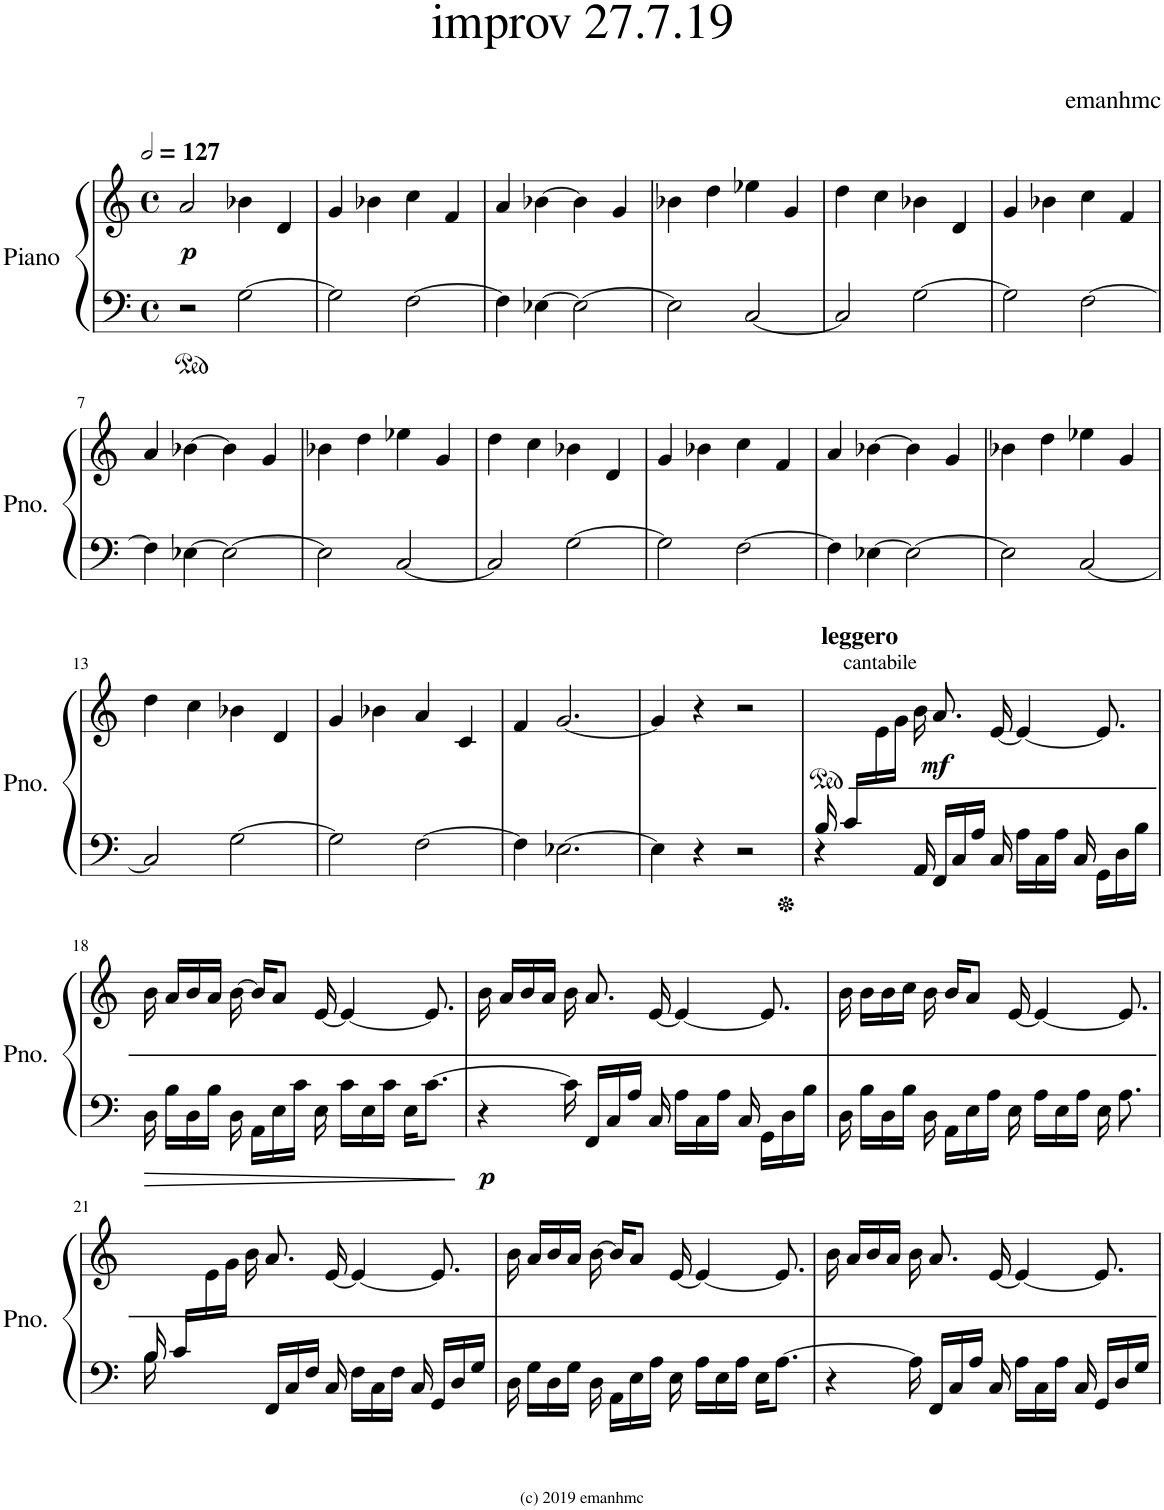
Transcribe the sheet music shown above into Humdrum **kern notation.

**kern	**kern	**dynam	**kern	**kern
*part2	*part2	*part2	*part1	*part1
*staff4	*staff3	*staff3/4	*staff2	*staff1
*I"Piano	*	*	*I"Piano	*
*I'Pno.	*	*	*I'Pno.	*
*clefF4	*clefG2	*	*clefF4	*clefG2
*k[]	*k[]	*	*k[]	*k[]
*M4/4	*M4/4	*	*M4/4	*M4/4
*met(c)	*met(c)	*	*met(c)	*met(c)
*MM254	*MM254	*	*MM254	*MM254
=1	=1	=1	=1	=1
!	!	!LO:DY:b	!	!
2r	2a/	p	1r	1r
[2G\	4b-X\	.	.	.
.	4d/	.	.	.
=2	=2	=2	=2	=2
2G\]	4g/	.	1r	1r
.	4b-X\	.	.	.
[2F\	4cc\	.	.	.
.	4f/	.	.	.
=3	=3	=3	=3	=3
4F\]	4a/	.	1r	1r
[4E-X\	[4b-X\	.	.	.
2E-\_	4b-\]	.	.	.
.	4g/	.	.	.
=4	=4	=4	=4	=4
2E-\]	4b-X\	.	1r	1r
.	4dd\	.	.	.
[2C/	4ee-X\	.	.	.
.	4g/	.	.	.
=5	=5	=5	=5	=5
2C/]	4dd\	.	1r	1r
.	4cc\	.	.	.
[2G\	4b-X\	.	.	.
.	4d/	.	.	.
=6	=6	=6	=6	=6
2G\]	4g/	.	1r	1r
.	4b-X\	.	.	.
[2F\	4cc\	.	.	.
.	4f/	.	.	.
!!LO:LB:g=z
=7	=7	=7	=7	=7
4F\]	4a/	.	1r	1r
[4E-X\	[4b-X\	.	.	.
2E-\_	4b-\]	.	.	.
.	4g/	.	.	.
=8	=8	=8	=8	=8
2E-\]	4b-X\	.	1r	1r
.	4dd\	.	.	.
[2C/	4ee-X\	.	.	.
.	4g/	.	.	.
=9	=9	=9	=9	=9
2C/]	4dd\	.	1r	1r
.	4cc\	.	.	.
[2G\	4b-X\	.	.	.
.	4d/	.	.	.
=10	=10	=10	=10	=10
2G\]	4g/	.	1r	1r
.	4b-X\	.	.	.
[2F\	4cc\	.	.	.
.	4f/	.	.	.
=11	=11	=11	=11	=11
4F\]	4a/	.	1r	1r
[4E-X\	[4b-X\	.	.	.
2E-\_	4b-\]	.	.	.
.	4g/	.	.	.
=12	=12	=12	=12	=12
2E-\]	4b-X\	.	1r	1r
.	4dd\	.	.	.
[2C/	4ee-X\	.	.	.
.	4g/	.	.	.
!!LO:LB:g=z
=13	=13	=13	=13	=13
2C/]	4dd\	.	1r	1r
.	4cc\	.	.	.
[2G\	4b-X\	.	.	.
.	4d/	.	.	.
=14	=14	=14	=14	=14
2G\]	4g/	.	1r	1r
.	4b-X\	.	.	.
[2F\	4a/	.	.	.
.	4c/	.	.	.
=15	=15	=15	=15	=15
4F\]	4f/	.	1r	1r
[2.E-X\	[2.g/	.	.	.
=16	=16	=16	=16	=16
4E-\]	4g/]	.	1r	1r
4r	4r	.	.	.
2r	2r	.	.	.
=17	=17	=17	=17	=17
*^	*	*	*	*
!	!	!	!	!	!LO:TX:a:B:t=leggero
16B/	4r	16ryy	.	1r	1r
!	!	!LO:TX:a:t=cantabile	!	!	!
16c/LL	.	16ryy	.	.	.
2..ryy	.	16e\	.	.	.
.	.	16g\JJ	.	.	.
.	16AA/	16b\	.	.	.
!	!	!	!LO:DY:b	!	!
.	16FF/LL	8.a/	mf	.	.
.	16C/	.	.	.	.
.	16A/JJ	.	.	.	.
.	16C/	[16e/	.	.	.
.	16A\LL	4e/_	.	.	.
.	16C\	.	.	.	.
.	16A\JJ	.	.	.	.
.	16C/	.	.	.	.
.	16GG\LL	8.e/]	.	.	.
.	16D\	.	.	.	.
.	16B\JJ	.	.	.	.
*v	*v	*	*	*	*
!!LO:LB:g=z
=18	=18	=18	=18	=18
16D\	16b\	.	1r	1r
16B\LL	16a/LL	.	.	.
16D\	16b/	.	.	.
16B\JJ	16a/JJ	.	.	.
16D\	[16b\	.	.	.
16AA\LL	16b/KL]	.	.	.
16E\	8a/J	.	.	.
16c\JJ	.	.	.	.
16E\	[16e/	.	.	.
16c\LL	4e/_	.	.	.
16E\	.	.	.	.
16c\JJ	.	.	.	.
16E\KL	.	.	.	.
[8.c\J	8.e/]	.	.	.
=19	=19	=19	=19	=19
!	!	!LO:DY:b=2	!	!
4r	16b\	p	1r	1r
.	16a/LL	.	.	.
.	16b/	.	.	.
.	16a/JJ	.	.	.
16c\]	16b\	.	.	.
16FF/LL	8.a/	.	.	.
16C/	.	.	.	.
16A/JJ	.	.	.	.
16C/	[16e/	.	.	.
16A\LL	4e/_	.	.	.
16C\	.	.	.	.
16A\JJ	.	.	.	.
16C/	.	.	.	.
16GG\LL	8.e/]	.	.	.
16D\	.	.	.	.
16B\JJ	.	.	.	.
=20	=20	=20	=20	=20
16D\	16b\	.	1r	1r
16B\LL	16b\LL	.	.	.
16D\	16b\	.	.	.
16B\JJ	16cc\JJ	.	.	.
16D\	16b\	.	.	.
16AA\LL	16b/KL	.	.	.
16E\	8a/J	.	.	.
16A\JJ	.	.	.	.
16E\	[16e/	.	.	.
16A\LL	4e/_	.	.	.
16E\	.	.	.	.
16A\JJ	.	.	.	.
16E\	.	.	.	.
8.A\	8.e/]	.	.	.
!!LO:LB:g=z
=21	=21	=21	=21	=21
*^	*	*	*	*
16B/	16B\	8ryy	.	1r	1r
16c/LL	8.ryy	.	.	.	.
2..ryy	.	16e\	.	.	.
.	.	16g\JJ	.	.	.
.	16ryy	16b\	.	.	.
.	16FF/LL	8.a/	.	.	.
.	16C/	.	.	.	.
.	16F/JJ	.	.	.	.
.	16C/	[16e/	.	.	.
.	16F\LL	4e/_	.	.	.
.	16C\	.	.	.	.
.	16F\JJ	.	.	.	.
.	16C/	.	.	.	.
.	16GG/LL	8.e/]	.	.	.
.	16D/	.	.	.	.
.	16G/JJ	.	.	.	.
*v	*v	*	*	*	*
=22	=22	=22	=22	=22
16D\	16b\	.	1r	1r
16G\LL	16a/LL	.	.	.
16D\	16b/	.	.	.
16G\JJ	16a/JJ	.	.	.
16D\	[16b\	.	.	.
16AA\LL	16b/KL]	.	.	.
16E\	8a/J	.	.	.
16A\JJ	.	.	.	.
16E\	[16e/	.	.	.
16A\LL	4e/_	.	.	.
16E\	.	.	.	.
16A\JJ	.	.	.	.
16E\KL	.	.	.	.
[8.A\J	8.e/]	.	.	.
=23	=23	=23	=23	=23
4r	16b\	.	1r	1r
.	16a/LL	.	.	.
.	16b/	.	.	.
.	16a/JJ	.	.	.
16A\]	16b\	.	.	.
16FF/LL	8.a/	.	.	.
16C/	.	.	.	.
16A/JJ	.	.	.	.
16C/	[16e/	.	.	.
16A\LL	4e/_	.	.	.
16C\	.	.	.	.
16A\JJ	.	.	.	.
16C/	.	.	.	.
16GG/LL	8.e/]	.	.	.
16D/	.	.	.	.
16G/JJ	.	.	.	.
=	=	=	=	=
*-	*-	*-	*-	*-
